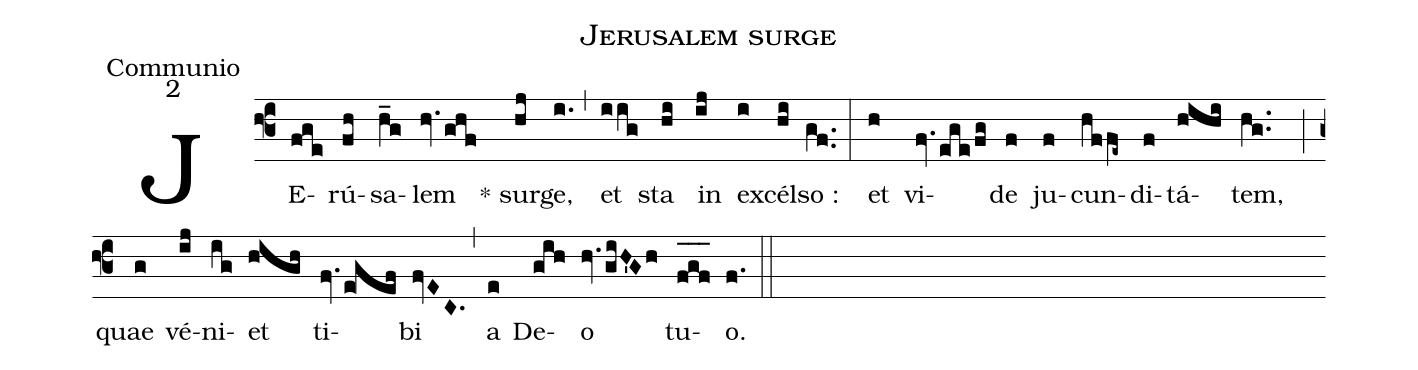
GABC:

name:Jerusalem surge;
office-part:Communio;
mode:2;
%%
(f3) JE(fge)rú(fh)sa(h_g)lem(hv.ghf) () * sur(hj)ge,(i.) (,) et(iig) sta(hi) in(ij) ex(i)cél(hi)so :(gf..) (:) et(h) vi(fv.ege/fg)de(f) ju(f)cun(hffe~)di(f)tá(hihi)tem,(hg..) (;) quae(g) vé(ij)ni(ig)et(high) ti(fv.e!gef)bi(fvEC.) (,) a(e) De(gih)o(hv.giH'Gh) tu(f_[oh:h]g_[oh:h]f_[oh:h])o.(f.) (::)
